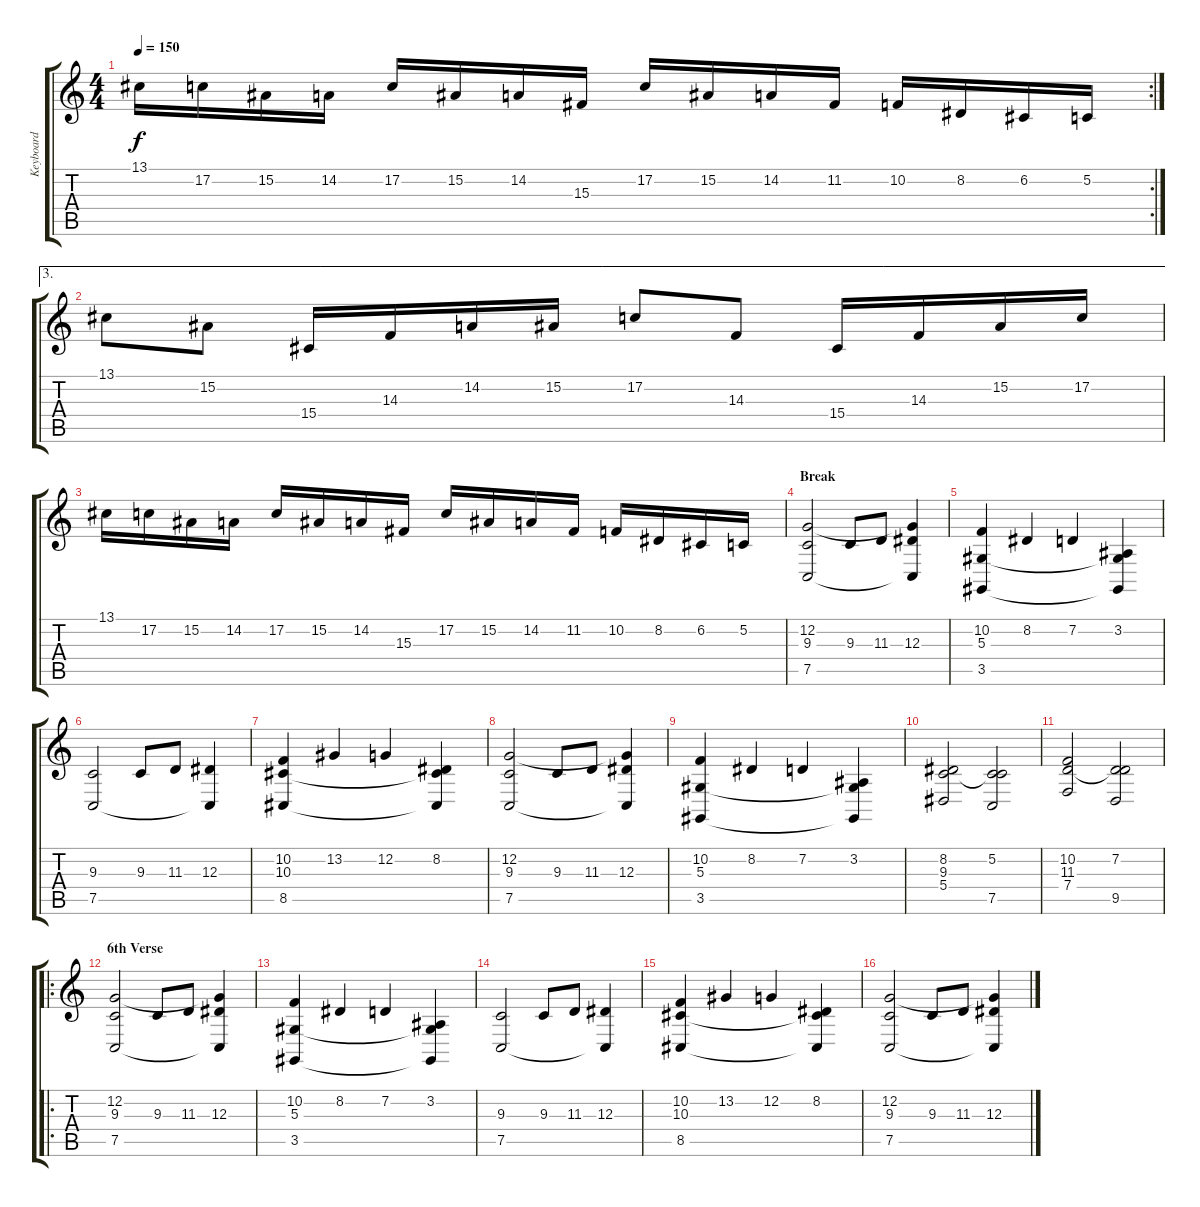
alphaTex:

\track ("Keyboard" "Keyboard") {instrument fx5brightness}
\staff {score tabs}
\tuning (C4 G3 Eb3 Bb2 F2 C2) {hide}
\rc 2
\ts (4 4)
\tempo 150
\clef g2
\ks c
13.1.16{dy f} 17.2.16 15.2.16 14.2.16 17.2.16 15.2.16 14.2.16 15.3.16 17.2.16 15.2.16 14.2.16 11.2.16 10.2.16 8.2.16 6.2.16 5.2.16 |
\ae 3
13.1.8 15.2.8 15.4.16 14.3.16 14.2.16 15.2.16 17.2.8 14.3.8 15.4.16 14.3.16 15.2.16 17.2.16 |
13.1.16 17.2.16 15.2.16 14.2.16 17.2.16 15.2.16 14.2.16 15.3.16 17.2.16 15.2.16 14.2.16 11.2.16 10.2.16 8.2.16 6.2.16 5.2.16 |
\section ("" "Break")
(12.2 9.3 7.5).2{volume 13 instrument pad4choir} 9.3.8 11.3.8 (12.2{t} 12.3 7.5{t}).4 |
(10.2 5.3 3.5).4 8.2.4 7.2.4 (3.2 5.3{t} 3.5{t}).4 |
(9.3 7.5).2{volume 13 instrument pad4choir} 9.3.8 11.3.8 (12.3 7.5{t}).4 |
(10.2 10.3 8.5).4 13.2.4 12.2.4 (8.2 10.3{t} 8.5{t}).4 |
(12.2 9.3 7.5).2{volume 13 instrument pad4choir} 9.3.8 11.3.8 (12.2{t} 12.3 7.5{t}).4 |
(10.2 5.3 3.5).4 8.2.4 7.2.4 (3.2 5.3{t} 3.5{t}).4 |
(8.2 9.3 5.4).2 (5.2 9.3{t} 7.5).2 |
(10.2 11.3 7.4).2 (7.2 11.3{t} 9.5).2 |
\ro
\section ("" "6th Verse")
(12.2 9.3 7.5).2{volume 13 instrument pad4choir} 9.3.8 11.3.8 (12.2{t} 12.3 7.5{t}).4 |
(10.2 5.3 3.5).4 8.2.4 7.2.4 (3.2 5.3{t} 3.5{t}).4 |
(9.3 7.5).2{volume 13 instrument pad4choir} 9.3.8 11.3.8 (12.3 7.5{t}).4 |
(10.2 10.3 8.5).4 13.2.4 12.2.4 (8.2 10.3{t} 8.5{t}).4 |
(12.2 9.3 7.5).2{volume 13 instrument pad4choir} 9.3.8 11.3.8 (12.2{t} 12.3 7.5{t}).4
